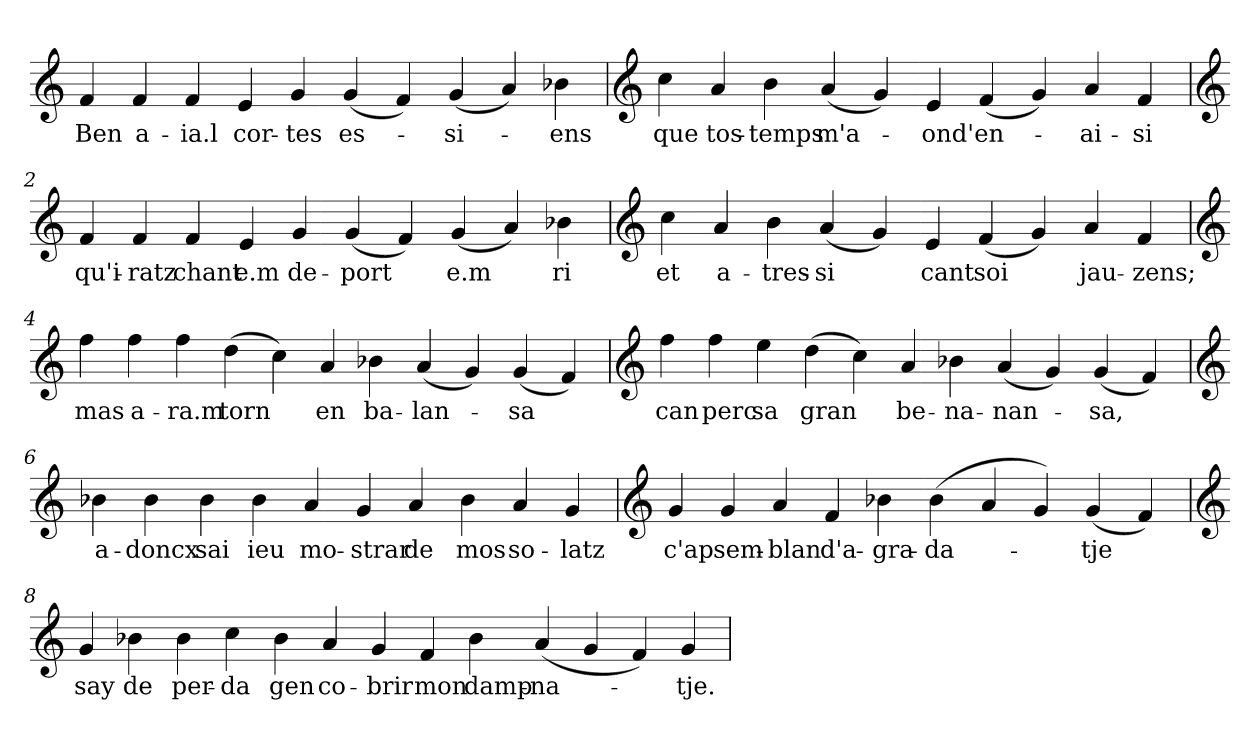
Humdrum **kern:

**kern	**text
*part1	*part1
*staff1	*staff1
*clefG2	*
=	=
4f	Ben
4f	a-
4f	-ia.l
4e	cor-
4g	-tes
(4g	es-
4f)	.
(4g	-si-
4a)	.
4b-X	-ens
=1	=1
*clefG2	*
4cc	que
4a	tos-
4b	-temps
(4a	m'a-
4g)	.
4e	-ond'
(4f	en-
4g)	.
4a	-ai-
4f	-si
=2	=2
*clefG2	*
4f	qu'i-
4f	-ratz
4f	chant
4e	e.m
4g	de-
(4g	-port
4f)	.
(4g	e.m
4a)	.
4b-X	ri
=3	=3
*clefG2	*
4cc	et
4a	a-
4b	-tres-
(4a	-si
4g)	.
4e	cant
(4f	soi
4g)	.
4a	jau-
4f	-zens;
=4	=4
*clefG2	*
4ff	mas
4ff	a-
4ff	-ra.m
(4dd	torn
4cc)	.
4a	en
4b-X	ba-
(4a	-lan-
4g)	.
(4g	-sa
4f)	.
=5	=5
*clefG2	*
4ff	can
4ff	perc
4ee	sa
(4dd	gran
4cc)	.
4a	be-
4b-X	-na-
(4a	-nan-
4g)	.
(4g	-sa,
4f)	.
=6	=6
*clefG2	*
4b-X	a-
4b-	-doncx
4b-	sai
4b-	ieu
4a	mo-
4g	-strar
4a	de
4b-	mos
4a	so-
4g	-latz
=7	=7
*clefG2	*
4g	c'ap
4g	sem-
4a	-blan
4f	d'a-
4b-X	-gra-
(4b-	-da-
4a	.
4g)	.
(4g	-tje
4f)	.
=8	=8
*clefG2	*
4g	say
4b-X	de
4b-	per-
4cc	-da
4b-	gen
4a	co-
4g	-brir
4f	mon
4b-	damp-
(4a	-na-
4g	.
4f)	.
4g	-tje.
=	=
*-	*-
